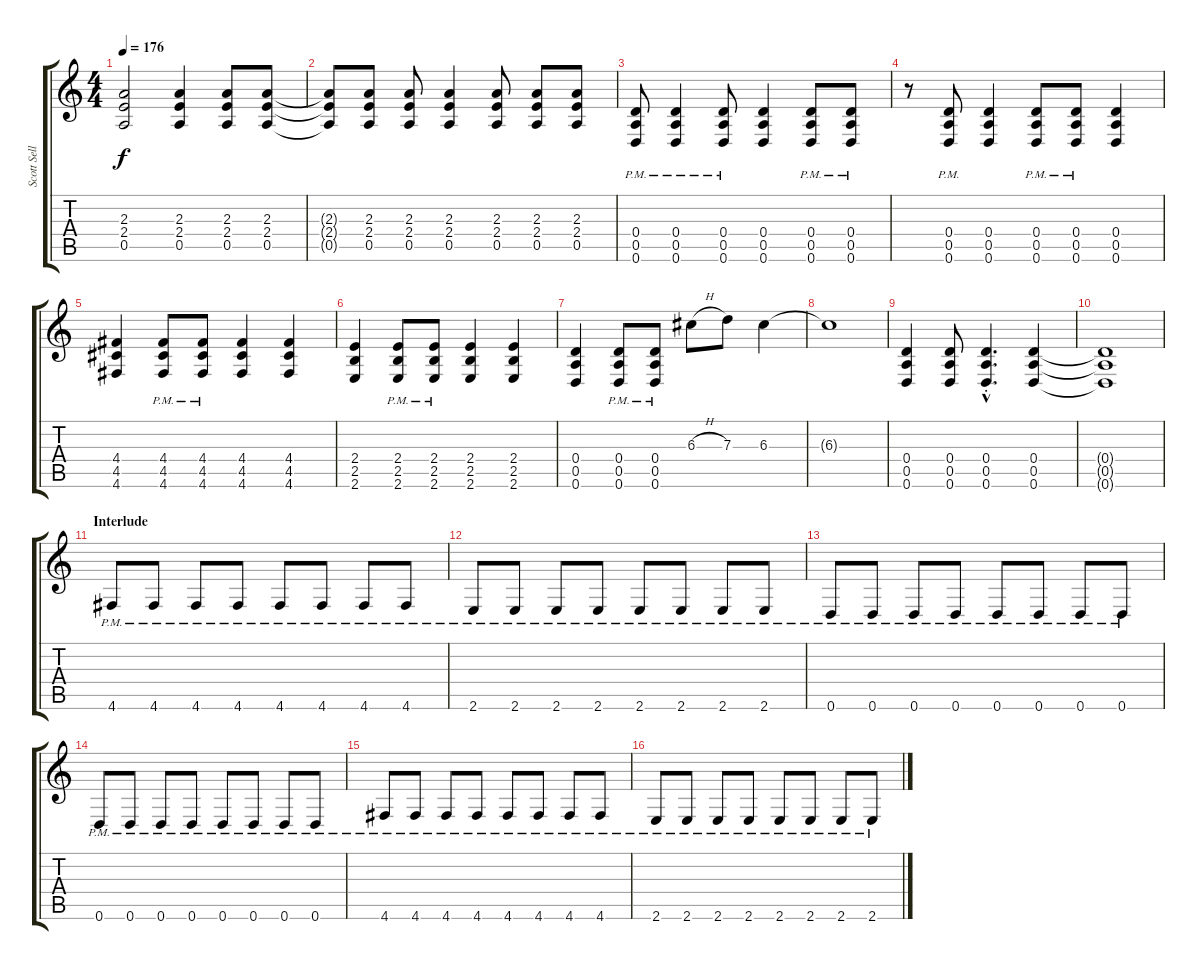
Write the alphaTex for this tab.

\track ("Scott Sellers" "Scott Sell") {instrument distortionguitar}
\staff {score tabs}
\tuning (E4 B3 G3 D3 A2 D2) {hide}
\ts (4 4)
\tempo 176
\clef g2
\ks c
(2.3 2.4 0.5).2{dy f} (2.3 2.4 0.5).4 (2.3 2.4 0.5).8 (2.3 2.4 0.5).8 |
(2.3{t} 2.4{t} 0.5{t}).8 (2.3 2.4 0.5).8 (2.3 2.4 0.5).8 (2.3 2.4 0.5).4 (2.3 2.4 0.5).8 (2.3 2.4 0.5).8 (2.3 2.4 0.5).8 |
(0.4{pm} 0.5{pm} 0.6{pm}).8 (0.4{pm} 0.5{pm} 0.6{pm}).4 (0.4{pm} 0.5{pm} 0.6{pm}).8 (0.4 0.5 0.6).4 (0.4{pm} 0.5{pm} 0.6{pm}).8 (0.4{pm} 0.5{pm} 0.6{pm}).8 |
r.8 (0.4{pm} 0.5{pm} 0.6{pm}).8 (0.4 0.5 0.6).4 (0.4{pm} 0.5{pm} 0.6{pm}).8 (0.4{pm} 0.5{pm} 0.6{pm}).8 (0.4 0.5 0.6).4 |
(4.4 4.5 4.6).4 (4.4{pm} 4.5{pm} 4.6{pm}).8 (4.4{pm} 4.5{pm} 4.6{pm}).8 (4.4 4.5 4.6).4 (4.4 4.5 4.6).4 |
(2.4 2.5 2.6).4 (2.4{pm} 2.5{pm} 2.6{pm}).8 (2.4{pm} 2.5{pm} 2.6{pm}).8 (2.4 2.5 2.6).4 (2.4 2.5 2.6).4 |
(0.4 0.5 0.6).4 (0.4{pm} 0.5{pm} 0.6{pm}).8 (0.4{pm} 0.5{pm} 0.6{pm}).8 6.3{h}.8 7.3.8 6.3.4 |
6.3{t}.1 |
(0.4 0.5 0.6).4 (0.4 0.5 0.6).8 (0.4{hac st} 0.5{hac st} 0.6{hac st}).4{d} (0.4 0.5 0.6).4 |
(0.4{t} 0.5{t} 0.6{t}).1 |
\section ("" "Interlude")
4.6{pm}.8 4.6{pm}.8 4.6{pm}.8 4.6{pm}.8 4.6{pm}.8 4.6{pm}.8 4.6{pm}.8 4.6{pm}.8 |
2.6{pm}.8 2.6{pm}.8 2.6{pm}.8 2.6{pm}.8 2.6{pm}.8 2.6{pm}.8 2.6{pm}.8 2.6{pm}.8 |
0.6{pm}.8 0.6{pm}.8 0.6{pm}.8 0.6{pm}.8 0.6{pm}.8 0.6{pm}.8 0.6{pm}.8 0.6{pm}.8 |
0.6{pm}.8 0.6{pm}.8 0.6{pm}.8 0.6{pm}.8 0.6{pm}.8 0.6{pm}.8 0.6{pm}.8 0.6{pm}.8 |
4.6{pm}.8 4.6{pm}.8 4.6{pm}.8 4.6{pm}.8 4.6{pm}.8 4.6{pm}.8 4.6{pm}.8 4.6{pm}.8 |
2.6{pm}.8 2.6{pm}.8 2.6{pm}.8 2.6{pm}.8 2.6{pm}.8 2.6{pm}.8 2.6{pm}.8 2.6{pm}.8
